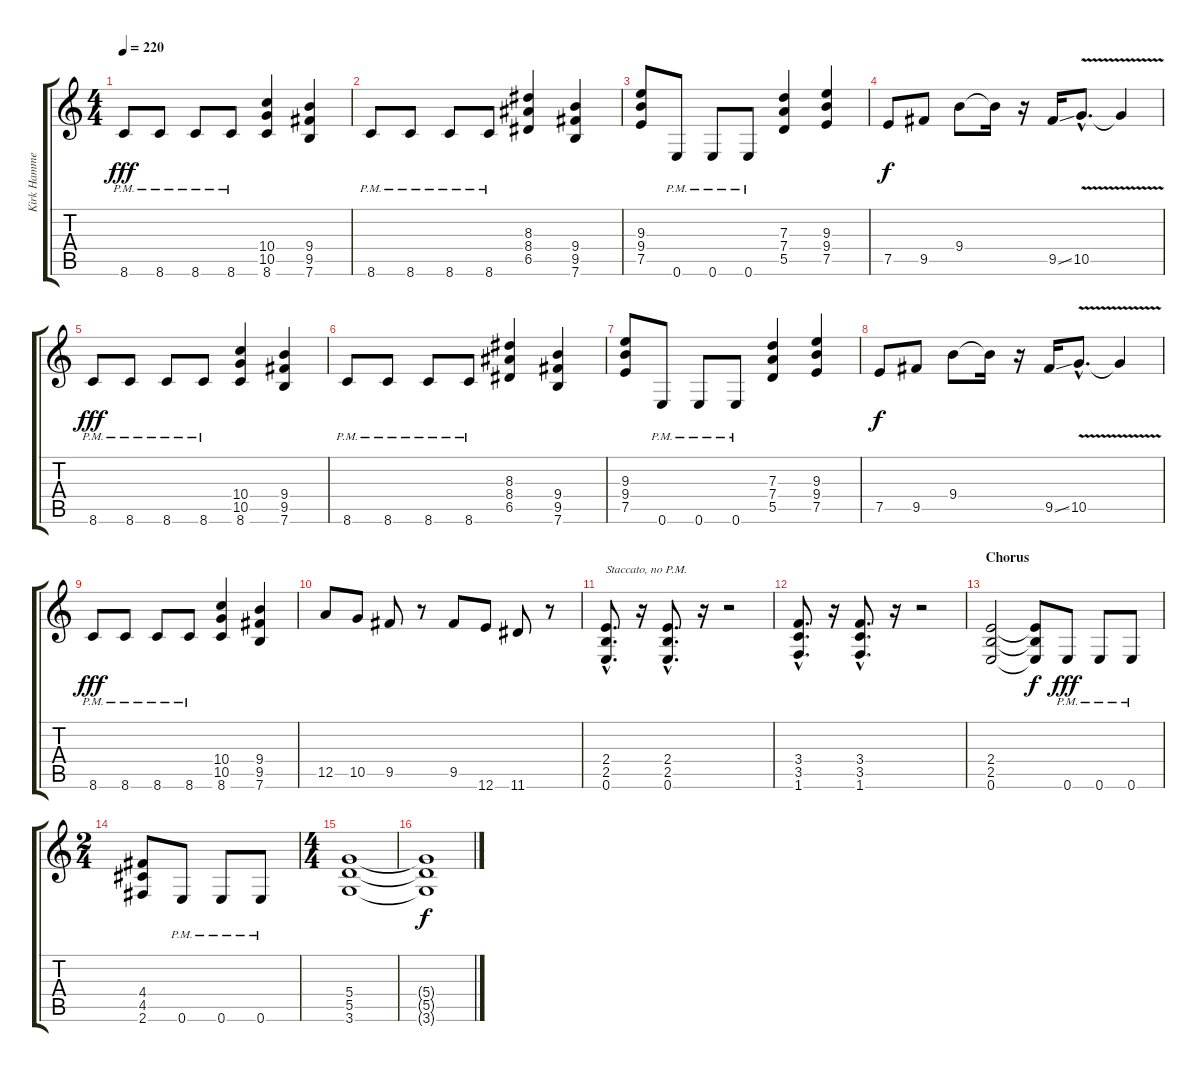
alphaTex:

\track ("Kirk Hammet" "Kirk Hamme") {instrument distortionguitar}
\staff {score tabs}
\tuning (E4 B3 G3 D3 A2 E2) {hide}
\ts (4 4)
\tempo 220
\clef g2
\ks c
8.6{pm}.8{dy fff} 8.6{pm}.8 8.6{pm}.8 8.6{pm}.8 (10.4 10.5 8.6).4 (9.4 9.5 7.6).4 |
8.6{pm}.8 8.6{pm}.8 8.6{pm}.8 8.6{pm}.8 (8.3 8.4 6.5).4 (9.4 9.5 7.6).4 |
(9.3 9.4 7.5).8 0.6{pm}.8 0.6{pm}.8 0.6{pm}.8 (7.3 7.4 5.5).4 (9.3 9.4 7.5).4 |
7.5.8{dy f} 9.5.8 9.4.8 9.4{t}.16 r.16 9.5{ss}.16 10.5{v hac}.8{d} 10.5{t}.4 |
8.6{pm}.8{dy fff} 8.6{pm}.8 8.6{pm}.8 8.6{pm}.8 (10.4 10.5 8.6).4 (9.4 9.5 7.6).4 |
8.6{pm}.8 8.6{pm}.8 8.6{pm}.8 8.6{pm}.8 (8.3 8.4 6.5).4 (9.4 9.5 7.6).4 |
(9.3 9.4 7.5).8 0.6{pm}.8 0.6{pm}.8 0.6{pm}.8 (7.3 7.4 5.5).4 (9.3 9.4 7.5).4 |
7.5.8{dy f} 9.5.8 9.4.8 9.4{t}.16 r.16 9.5{ss}.16 10.5{v hac}.8{d} 10.5{t}.4 |
8.6{pm}.8{dy fff} 8.6{pm}.8 8.6{pm}.8 8.6{pm}.8 (10.4 10.5 8.6).4 (9.4 9.5 7.6).4 |
12.5.8 10.5.8 9.5.8 r.8 9.5.8 12.6.8 11.6.8 r.8 |
(2.4{hac} 2.5{hac} 0.6{hac}).8{d txt "Staccato, no P.M."} r.16 (2.4{hac} 2.5{hac} 0.6{hac}).8{d} r.16 r.2 |
(3.4{hac} 3.5{hac} 1.6{hac}).8{d} r.16 (3.4{hac} 3.5{hac} 1.6{hac}).8{d} r.16 r.2 |
\section ("" "Chorus")
(2.4 2.5 0.6).2 (2.4{t} 2.5{t} 0.6{t}).8{dy f} 0.6{pm}.8{dy fff} 0.6{pm}.8 0.6{pm}.8 |
\ts (2 4)
(4.4 4.5 2.6).8 0.6{pm}.8 0.6{pm}.8 0.6{pm}.8 |
\ts (4 4)
(5.4 5.5 3.6).1 |
(5.4{t} 5.5{t} 3.6{t}).1{dy f}
